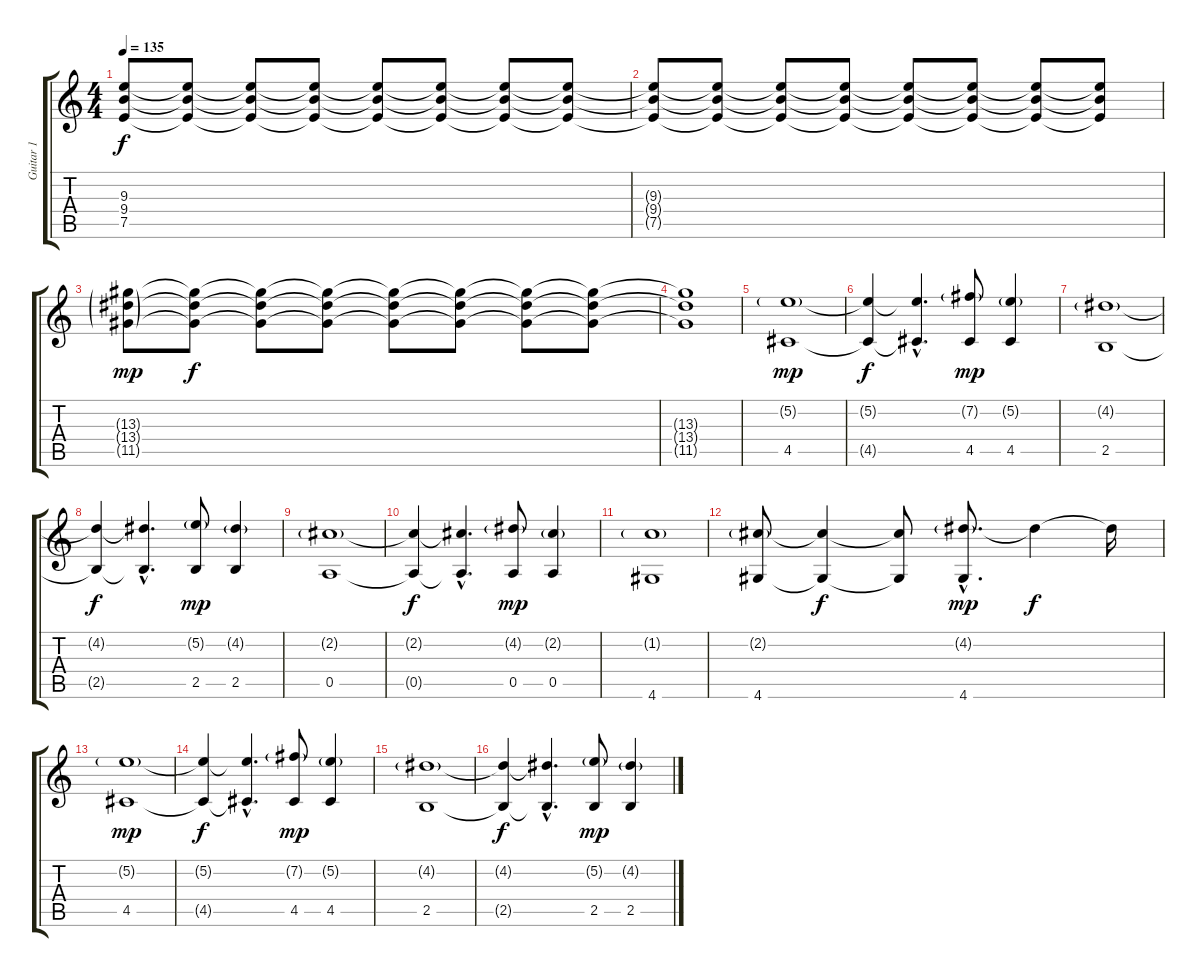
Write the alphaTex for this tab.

\track ("Guitar 1" "Guitar 1") {instrument distortionguitar}
\staff {score tabs}
\tuning (E4 B3 G3 D3 A2 E2) {hide}
\ts (4 4)
\tempo 135
\clef g2
\ks c
(9.3{t} 9.4{t} 7.5{t}).8{dy f volume 6} (9.3{t} 9.4{t} 7.5{t}).8{volume 7} (9.3{t} 9.4{t} 7.5{t}).8{volume 8} (9.3{t} 9.4{t} 7.5{t}).8{volume 8} (9.3{t} 9.4{t} 7.5{t}).8{volume 9} (9.3{t} 9.4{t} 7.5{t}).8{volume 9} (9.3{t} 9.4{t} 7.5{t}).8{volume 10} (9.3{t} 9.4{t} 7.5{t}).8{volume 10} |
(9.3{t} 9.4{t} 7.5{t}).8{volume 11} (9.3{t} 9.4{t} 7.5{t}).8{volume 11} (9.3{t} 9.4{t} 7.5{t}).8{volume 11} (9.3{t} 9.4{t} 7.5{t}).8{volume 11} (9.3{t} 9.4{t} 7.5{t}).8{volume 11} (9.3{t} 9.4{t} 7.5{t}).8{volume 11} (9.3{t} 9.4{t} 7.5{t}).8{volume 10} (9.3{t} 9.4{t} 7.5{t}).8{volume 10} |
(13.3{g} 13.4{g} 11.5{g}).8{dy mp volume 11} (13.3{t} 13.4{t} 11.5{t}).8{dy f volume 11} (13.3{t} 13.4{t} 11.5{t}).8{volume 11} (13.3{t} 13.4{t} 11.5{t}).8{volume 11} (13.3{t} 13.4{t} 11.5{t}).8{volume 11} (13.3{t} 13.4{t} 11.5{t}).8{volume 11} (13.3{t} 13.4{t} 11.5{t}).8{volume 11} (13.3{t} 13.4{t} 11.5{t}).8{volume 11} |
(13.3{t} 13.4{t} 11.5{t}).1 |
(5.2{g} 4.5).1{dy mp} |
(5.2{t} 4.5{t}).4{dy f} (5.2{hac t} 4.5{hac t}).4{d} (7.2{g} 4.5).8{dy mp} (5.2{g} 4.5).4 |
(4.2{g} 2.5).1 |
(4.2{t} 2.5{t}).4{dy f} (4.2{hac t} 2.5{hac t}).4{d} (5.2{g} 2.5).8{dy mp} (4.2{g} 2.5).4 |
(2.2{g} 0.5).1 |
(2.2{t} 0.5{t}).4{dy f} (2.2{hac t} 0.5{hac t}).4{d} (4.2{g} 0.5).8{dy mp} (2.2{g} 0.5).4 |
(1.2{g} 4.6).1 |
(2.2{g} 4.6).8 (2.2{t} 4.6{t}).4{dy f} (2.2{t} 4.6{t}).8 (4.2{g hac} 4.6{hac}).8{d dy mp} 4.2{t}.4{dy f} 4.2{t}.16 |
(5.2{g} 4.5).1{dy mp} |
(5.2{t} 4.5{t}).4{dy f} (5.2{hac t} 4.5{hac t}).4{d} (7.2{g} 4.5).8{dy mp} (5.2{g} 4.5).4 |
(4.2{g} 2.5).1 |
(4.2{t} 2.5{t}).4{dy f} (4.2{hac t} 2.5{hac t}).4{d} (5.2{g} 2.5).8{dy mp} (4.2{g} 2.5).4
